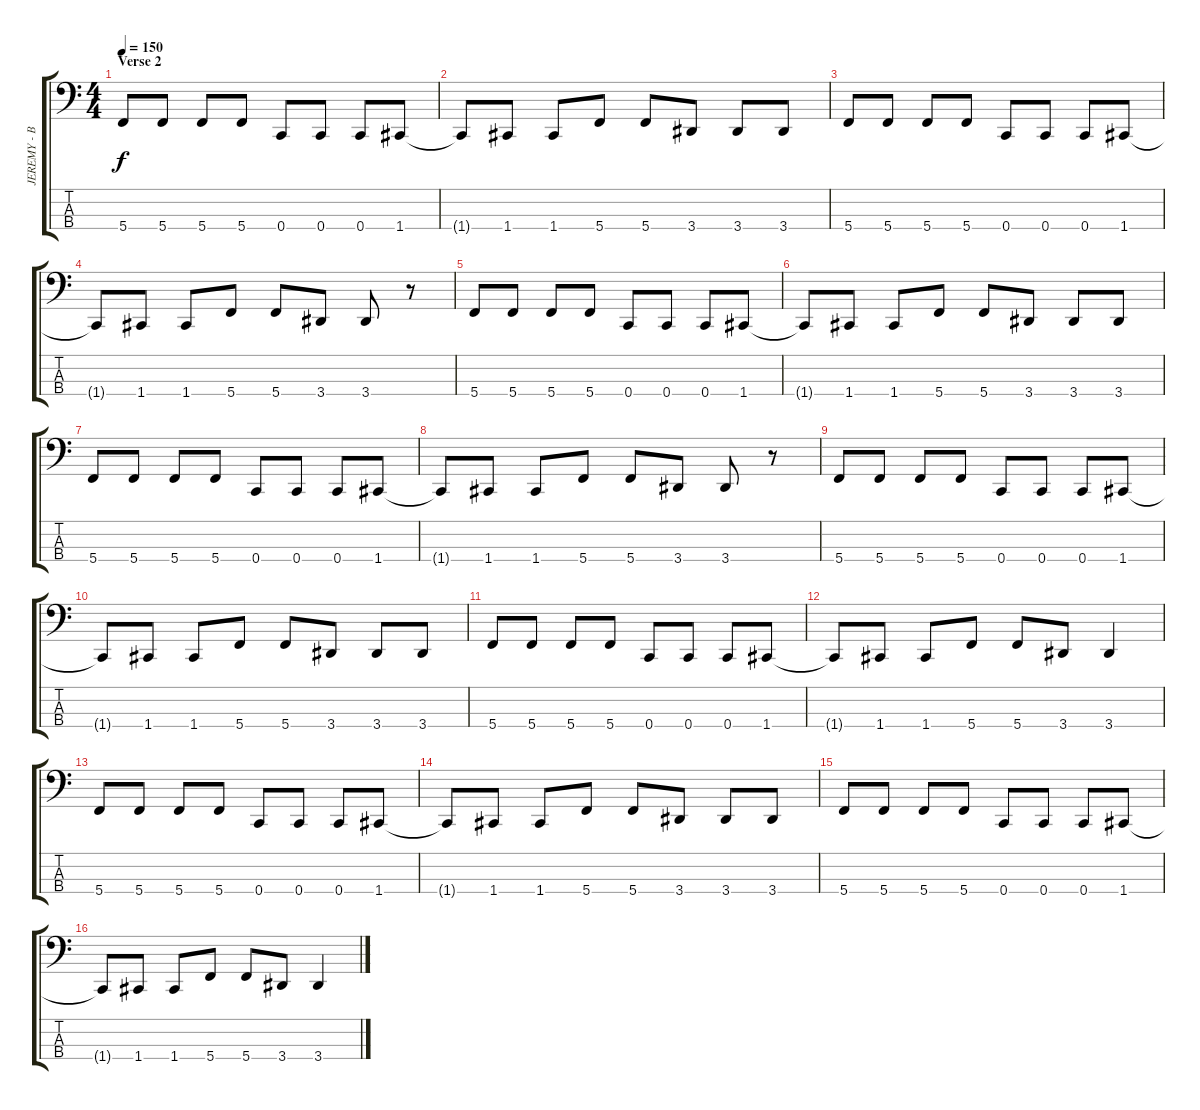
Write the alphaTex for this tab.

\track ("JEREMY - BASS" "JEREMY - B") {instrument slapbass1}
\staff {score tabs}
\tuning (F2 C2 G1 C1) {hide}
\ts (4 4)
\section ("" "Verse 2")
\tempo 150
\clef f4
\ks c
5.4.8{dy f} 5.4.8 5.4.8 5.4.8 0.4.8 0.4.8 0.4.8 1.4.8 |
1.4{t}.8 1.4.8 1.4.8 5.4.8 5.4.8 3.4.8 3.4.8 3.4.8 |
5.4.8 5.4.8 5.4.8 5.4.8 0.4.8 0.4.8 0.4.8 1.4.8 |
1.4{t}.8 1.4.8 1.4.8 5.4.8 5.4.8 3.4.8 3.4.8 r.8 |
5.4.8 5.4.8 5.4.8 5.4.8 0.4.8 0.4.8 0.4.8 1.4.8 |
1.4{t}.8 1.4.8 1.4.8 5.4.8 5.4.8 3.4.8 3.4.8 3.4.8 |
5.4.8 5.4.8 5.4.8 5.4.8 0.4.8 0.4.8 0.4.8 1.4.8 |
1.4{t}.8 1.4.8 1.4.8 5.4.8 5.4.8 3.4.8 3.4.8 r.8 |
5.4.8 5.4.8 5.4.8 5.4.8 0.4.8 0.4.8 0.4.8 1.4.8 |
1.4{t}.8 1.4.8 1.4.8 5.4.8 5.4.8 3.4.8 3.4.8 3.4.8 |
5.4.8 5.4.8 5.4.8 5.4.8 0.4.8 0.4.8 0.4.8 1.4.8 |
1.4{t}.8 1.4.8 1.4.8 5.4.8 5.4.8 3.4.8 3.4.4 |
5.4.8 5.4.8 5.4.8 5.4.8 0.4.8 0.4.8 0.4.8 1.4.8 |
1.4{t}.8 1.4.8 1.4.8 5.4.8 5.4.8 3.4.8 3.4.8 3.4.8 |
5.4.8 5.4.8 5.4.8 5.4.8 0.4.8 0.4.8 0.4.8 1.4.8 |
1.4{t}.8 1.4.8 1.4.8 5.4.8 5.4.8 3.4.8 3.4.4
